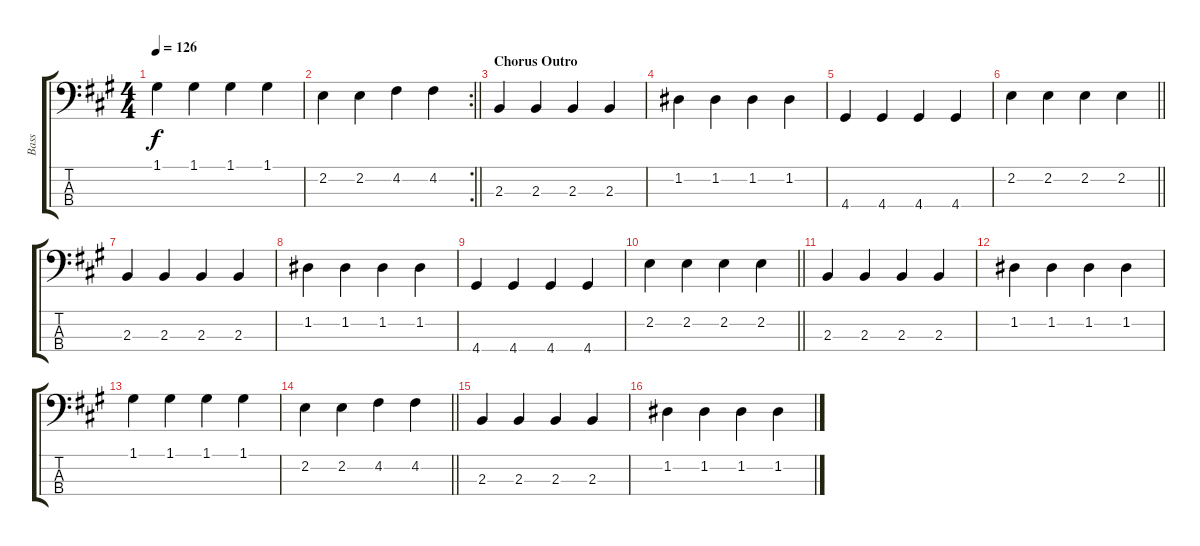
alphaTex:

\track ("Bass" "Bass") {instrument electricbassfinger}
\staff {score tabs}
\tuning (G2 D2 A1 E1) {hide}
\ts (4 4)
\tempo 126
\clef f4
\ks a
1.1.4{dy f} 1.1.4 1.1.4 1.1.4 |
\rc 2
\barLineRight lightlight
2.2.4 2.2.4 4.2.4 4.2.4 |
\section ("" "Chorus Outro")
2.3.4 2.3.4 2.3.4 2.3.4 |
1.2.4 1.2.4 1.2.4 1.2.4 |
4.4.4 4.4.4 4.4.4 4.4.4 |
\barLineRight lightlight
2.2.4 2.2.4 2.2.4 2.2.4 |
2.3.4 2.3.4 2.3.4 2.3.4 |
1.2.4 1.2.4 1.2.4 1.2.4 |
4.4.4 4.4.4 4.4.4 4.4.4 |
\barLineRight lightlight
2.2.4 2.2.4 2.2.4 2.2.4 |
2.3.4 2.3.4 2.3.4 2.3.4 |
1.2.4 1.2.4 1.2.4 1.2.4 |
1.1.4 1.1.4 1.1.4 1.1.4 |
\barLineRight lightlight
2.2.4 2.2.4 4.2.4 4.2.4 |
2.3.4 2.3.4 2.3.4 2.3.4 |
1.2.4 1.2.4 1.2.4 1.2.4
